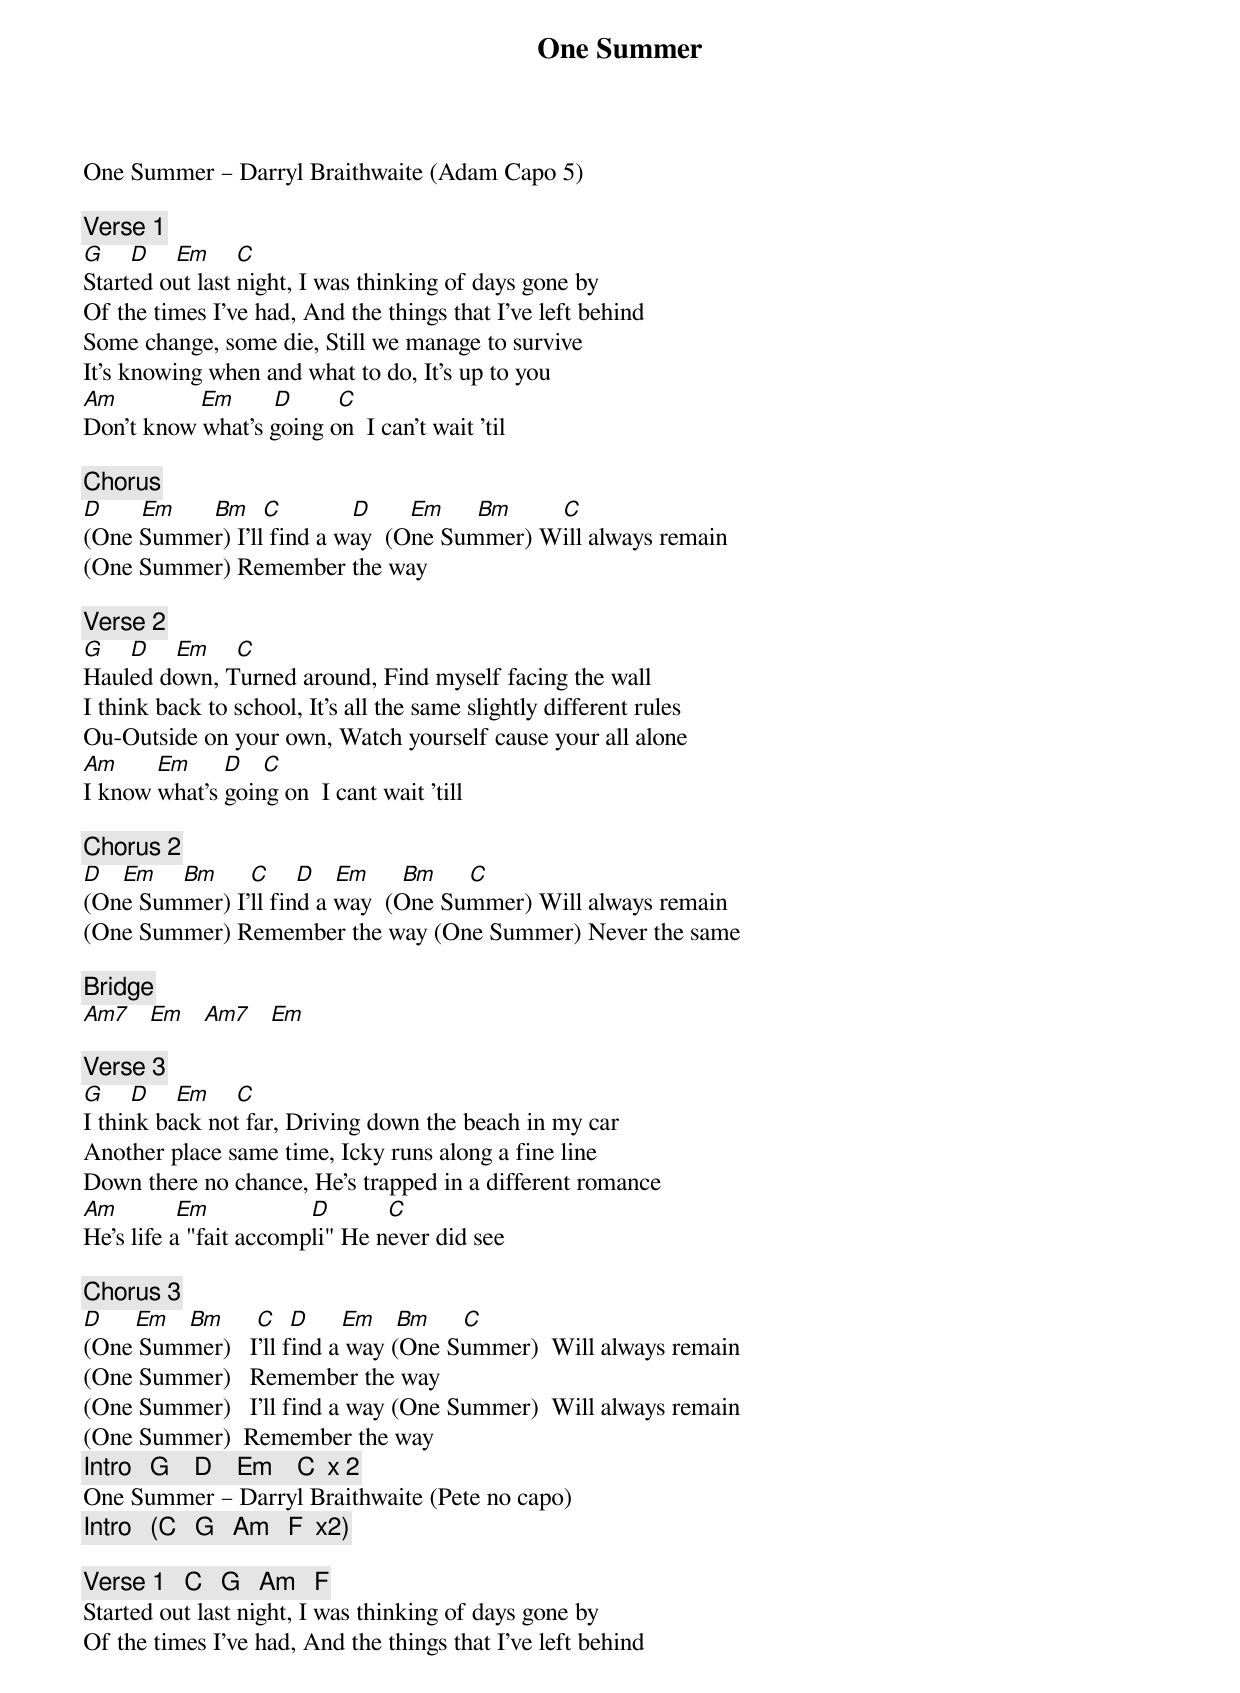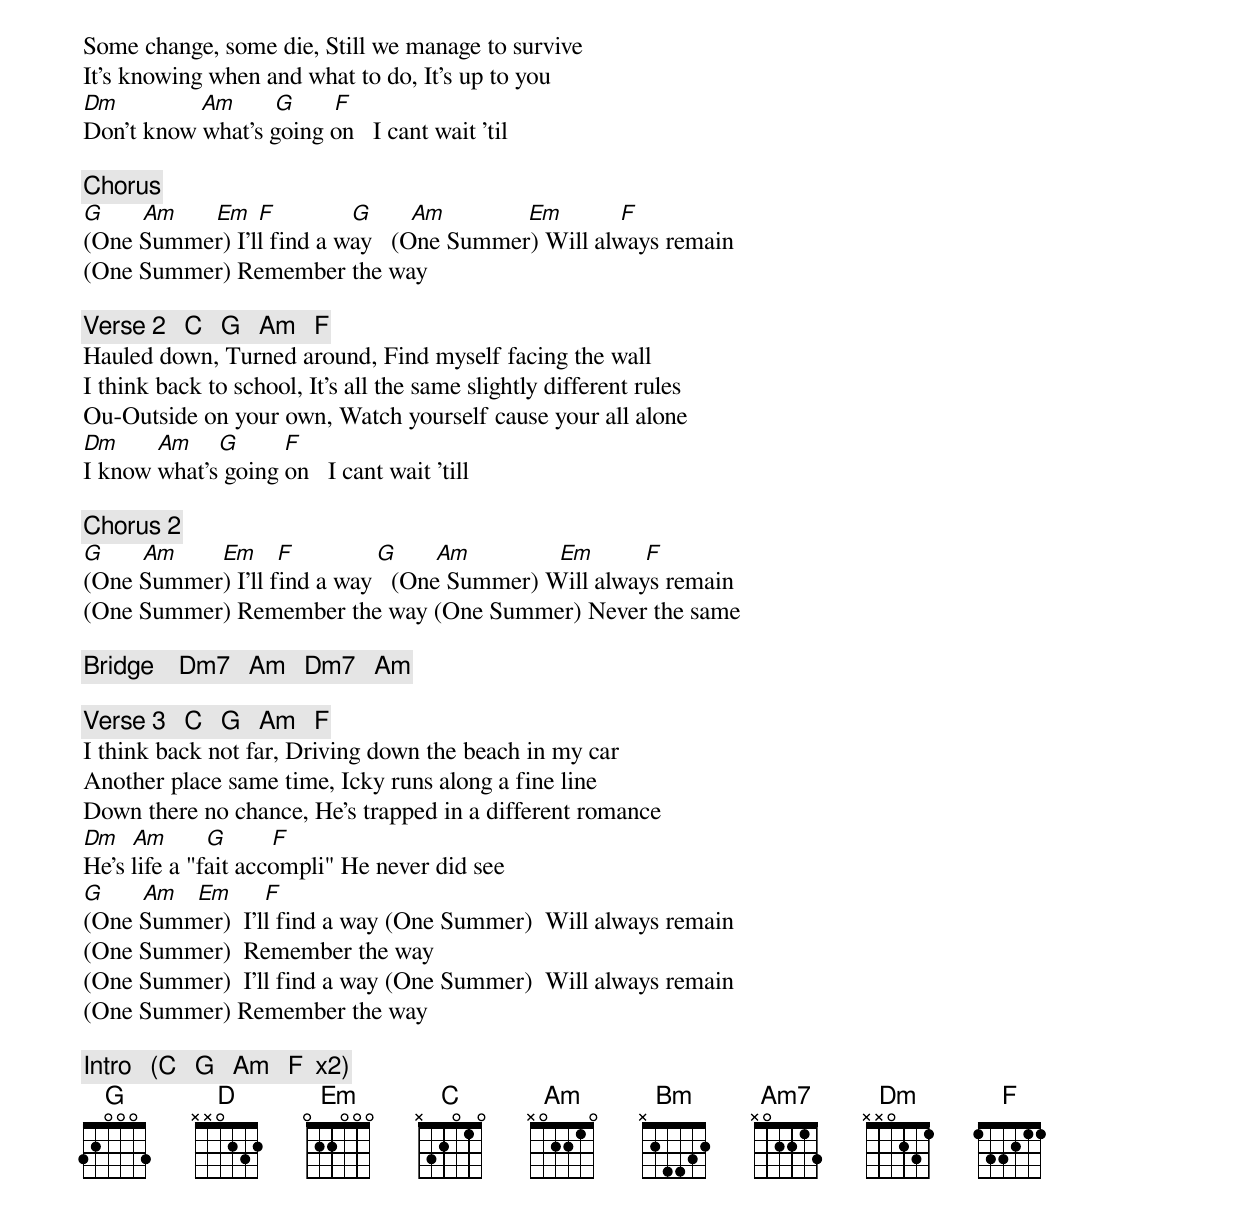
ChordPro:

{title: One Summer}
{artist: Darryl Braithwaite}
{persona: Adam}
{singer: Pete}
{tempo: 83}
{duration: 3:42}
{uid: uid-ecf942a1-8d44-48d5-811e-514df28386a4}
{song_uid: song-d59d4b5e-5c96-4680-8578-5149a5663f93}



One Summer – Darryl Braithwaite (Adam Capo 5)

{comment: Verse 1}
[G]    [D]    [Em]    [C]
Started out last night, I was thinking of days gone by
Of the times I've had, And the things that I've left behind
Some change, some die, Still we manage to survive
It's knowing when and what to do, It's up to you
[Am]		           [Em]      [D]      	[C]
Don't know what’s going on 	I can’t wait 'til

{comment: Chorus}
[D]      [Em]	     [Bm]		[C]	         	[D]      [Em]		   [Bm]	       [C]
(One Summer) I'll find a way		(One Summer) Will always remain
(One Summer) Remember the way

{comment: Verse 2}
[G]    [D]    [Em]    [C]
Hauled down, Turned around, Find myself facing the wall
I think back to school, It's all the same slightly different rules
Ou-Outside on your own, Watch yourself cause your all alone
[Am]		    [Em]     [D]  	[C]
I know what's going on 	I cant wait 'till

{comment: Chorus 2}
[D]   [Em]	   [Bm]	    [C]				[D]   [Em]		   [Bm]	    [C]
(One Summer) I'll find a way		(One Summer) Will always remain
(One Summer) Remember the way	(One Summer) Never the same

{comment: Bridge}
[Am7]   [Em]   [Am7]   [Em]

{comment: Verse 3}
[G]    [D]    [Em]    [C]
I think back not far, Driving down the beach in my car
Another place same time, Icky runs along a fine line
Down there no chance, He's trapped in a different romance
[Am]	        [Em]               	[D]        	[C]
He's life a "fait accompli"	He never did see

{comment: Chorus 3}
[D]     [Em]			[Bm]	    [C]		[D]     [Em]			[Bm]	    [C]
(One Summer)	 	I'll find a way	(One Summer) 	Will always remain
(One Summer) 		Remember the way
(One Summer)	 	I'll find a way	(One Summer) 	Will always remain
(One Summer)		Remember the way
{comment: Intro   G    D    Em    C  x 2}
One Summer – Darryl Braithwaite (Pete no capo)
{comment: Intro   (C   G   Am   F  x2)}

{comment: Verse 1   C   G   Am   F}
Started out last night, I was thinking of days gone by
Of the times I've had, And the things that I've left behind
Some change, some die, Still we manage to survive
It's knowing when and what to do, It's up to you
[Dm]		           [Am]      [G]      [F]
Don't know what’s going on 		I cant wait 'til

{comment: Chorus}
[G]      [Am]	     [Em]	[F]	         		[G]      [Am]	            [Em]	        [F]
(One Summer) I'll find a way			(One Summer) Will always remain
(One Summer) Remember the way

{comment: Verse 2   C   G   Am   F}
Hauled down, Turned around, Find myself facing the wall
I think back to school, It's all the same slightly different rules
Ou-Outside on your own, Watch yourself cause your all alone
[Dm]		    [Am]    [G]      	[F]
I know what's going on 		I cant wait 'till

{comment: Chorus 2}
[G]      [Am]	      [Em]	  [F]	         		 [G]      [Am]	             [Em]	       [F]
(One Summer) I'll find a way			(One Summer) Will always remain
(One Summer) Remember the way	(One Summer) Never the same

{comment: Bridge    Dm7   Am   Dm7   Am}

{comment: Verse 3   C   G   Am   F}
I think back not far, Driving down the beach in my car
Another place same time, Icky runs along a fine line
Down there no chance, He's trapped in a different romance
[Dm]		[Am]      [G]      	[F]
He's life a "fait accompli" He never did see
[G]      [Am]			[Em]	    [F]
(One Summer)	 I'll find a way	(One Summer) 	Will always remain
(One Summer) 	Remember the way
(One Summer)	 I'll find a way	(One Summer) 	Will always remain
(One Summer)	Remember the way

{comment: Intro   (C   G   Am   F  x2)}
